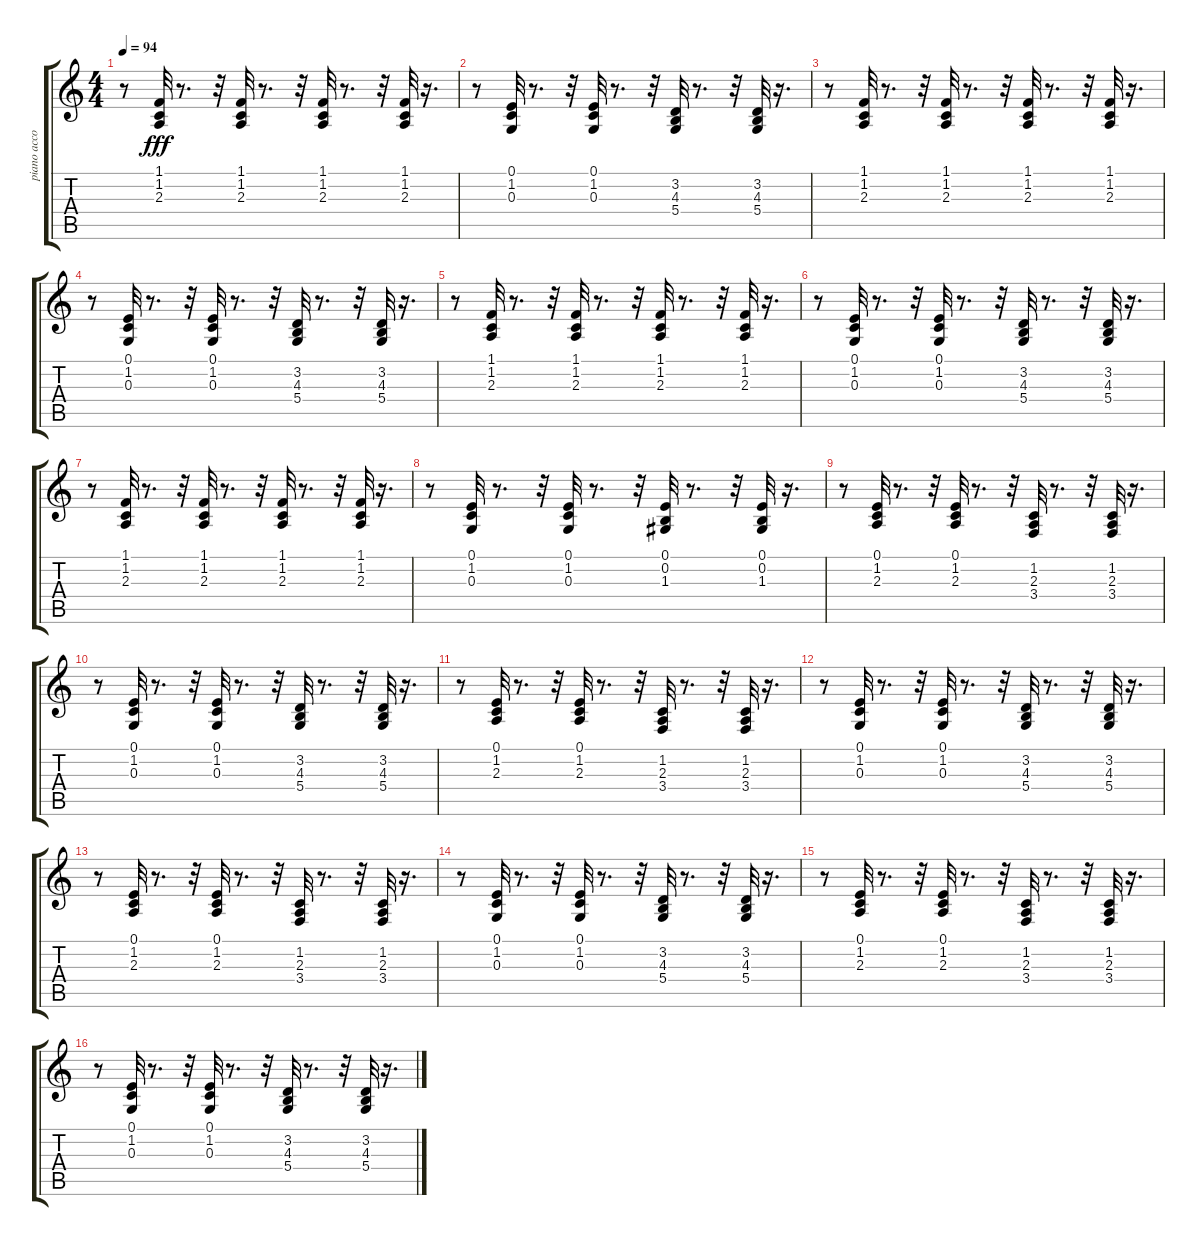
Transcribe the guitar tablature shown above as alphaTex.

\track ("piano accomp" "piano acco") {instrument brightacousticpiano}
\staff {score tabs}
\tuning (E4 B3 G3 D3 A2 E2) {hide}
\ts (4 4)
\tempo 94
\clef g2
\ks c
r.8{dy fff} (1.1 1.2 2.3).32 r.8{d} r.32 (1.1 1.2 2.3).32 r.8{d} r.32 (1.1 1.2 2.3).32 r.8{d} r.32 (1.1 1.2 2.3).32 r.16{d} |
r.8 (0.1 1.2 0.3).32 r.8{d} r.32 (0.1 1.2 0.3).32 r.8{d} r.32 (3.2 4.3 5.4).32 r.8{d} r.32 (3.2 4.3 5.4).32 r.16{d} |
r.8 (1.1 1.2 2.3).32 r.8{d} r.32 (1.1 1.2 2.3).32 r.8{d} r.32 (1.1 1.2 2.3).32 r.8{d} r.32 (1.1 1.2 2.3).32 r.16{d} |
r.8 (0.1 1.2 0.3).32 r.8{d} r.32 (0.1 1.2 0.3).32 r.8{d} r.32 (3.2 4.3 5.4).32 r.8{d} r.32 (3.2 4.3 5.4).32 r.16{d} |
r.8 (1.1 1.2 2.3).32 r.8{d} r.32 (1.1 1.2 2.3).32 r.8{d} r.32 (1.1 1.2 2.3).32 r.8{d} r.32 (1.1 1.2 2.3).32 r.16{d} |
r.8 (0.1 1.2 0.3).32 r.8{d} r.32 (0.1 1.2 0.3).32 r.8{d} r.32 (3.2 4.3 5.4).32 r.8{d} r.32 (3.2 4.3 5.4).32 r.16{d} |
r.8 (1.1 1.2 2.3).32 r.8{d} r.32 (1.1 1.2 2.3).32 r.8{d} r.32 (1.1 1.2 2.3).32 r.8{d} r.32 (1.1 1.2 2.3).32 r.16{d} |
r.8 (0.1 1.2 0.3).32 r.8{d} r.32 (0.1 1.2 0.3).32 r.8{d} r.32 (0.1 0.2 1.3).32 r.8{d} r.32 (0.1 0.2 1.3).32 r.16{d} |
r.8 (0.1 1.2 2.3).32 r.8{d} r.32 (0.1 1.2 2.3).32 r.8{d} r.32 (1.2 2.3 3.4).32 r.8{d} r.32 (1.2 2.3 3.4).32 r.16{d} |
r.8 (0.1 1.2 0.3).32 r.8{d} r.32 (0.1 1.2 0.3).32 r.8{d} r.32 (3.2 4.3 5.4).32 r.8{d} r.32 (3.2 4.3 5.4).32 r.16{d} |
r.8 (0.1 1.2 2.3).32 r.8{d} r.32 (0.1 1.2 2.3).32 r.8{d} r.32 (1.2 2.3 3.4).32 r.8{d} r.32 (1.2 2.3 3.4).32 r.16{d} |
r.8 (0.1 1.2 0.3).32 r.8{d} r.32 (0.1 1.2 0.3).32 r.8{d} r.32 (3.2 4.3 5.4).32 r.8{d} r.32 (3.2 4.3 5.4).32 r.16{d} |
r.8 (0.1 1.2 2.3).32 r.8{d} r.32 (0.1 1.2 2.3).32 r.8{d} r.32 (1.2 2.3 3.4).32 r.8{d} r.32 (1.2 2.3 3.4).32 r.16{d} |
r.8 (0.1 1.2 0.3).32 r.8{d} r.32 (0.1 1.2 0.3).32 r.8{d} r.32 (3.2 4.3 5.4).32 r.8{d} r.32 (3.2 4.3 5.4).32 r.16{d} |
r.8 (0.1 1.2 2.3).32 r.8{d} r.32 (0.1 1.2 2.3).32 r.8{d} r.32 (1.2 2.3 3.4).32 r.8{d} r.32 (1.2 2.3 3.4).32 r.16{d} |
r.8 (0.1 1.2 0.3).32 r.8{d} r.32 (0.1 1.2 0.3).32 r.8{d} r.32 (3.2 4.3 5.4).32 r.8{d} r.32 (3.2 4.3 5.4).32 r.16{d}
